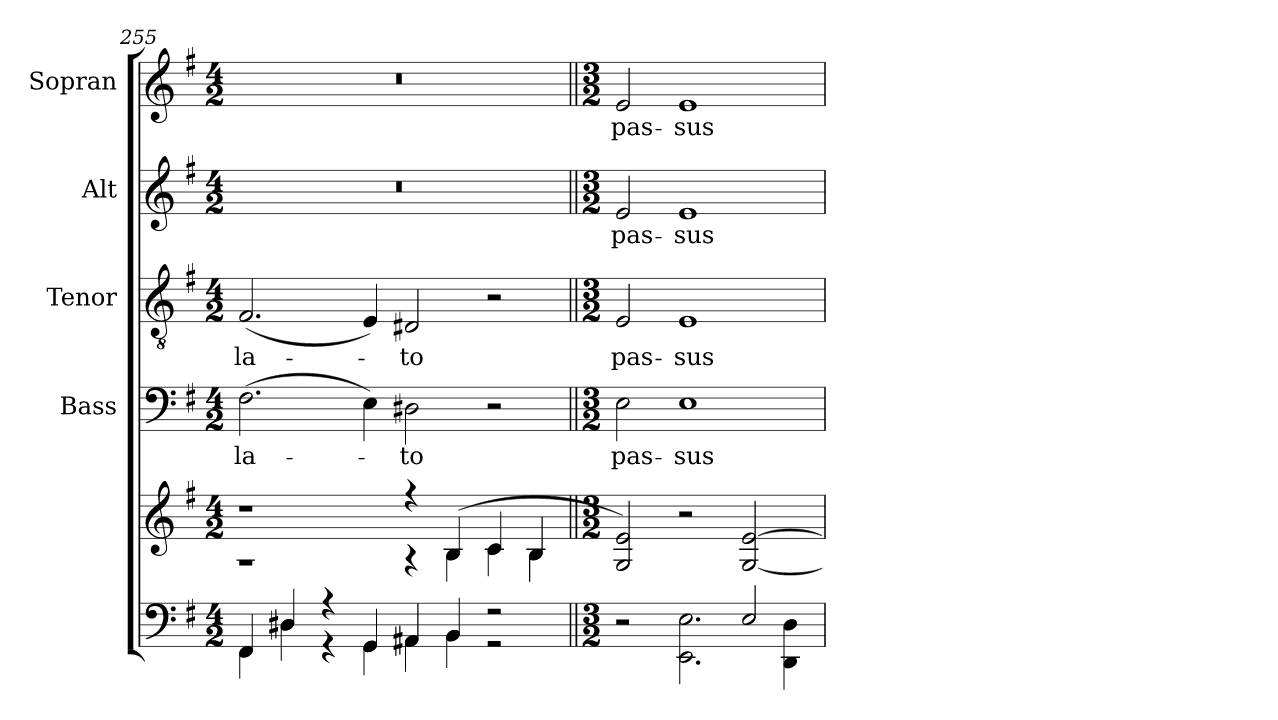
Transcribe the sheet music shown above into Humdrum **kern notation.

**kern	**kern	**kern	**text	**kern	**text	**kern	**text	**kern	**text
*part5	*part5	*part4	*part4	*part3	*part3	*part2	*part2	*part1	*part1
*staff6	*staff5	*staff4	*staff4	*staff3	*staff3	*staff2	*staff2	*staff1	*staff1
*	*	*I"Bass	*	*I"Tenor	*	*I"Alt	*	*I"Sopran	*
*	*	*I'B.	*	*I'T.	*	*I'A.	*	*I'S.	*
*clefF4	*clefG2	*clefF4	*	*clefGv2	*	*clefG2	*	*clefG2	*
*k[f#]	*k[f#]	*k[f#]	*	*k[f#]	*	*k[f#]	*	*k[f#]	*
*G:	*G:	*G:	*	*G:	*	*G:	*	*G:	*
*M4/2	*M4/2	*M4/2	*	*M4/2	*	*M4/2	*	*M4/2	*
=255	=255	=255	=255	=255	=255	=255	=255	=255	=255
*^	*^	*	*	*	*	*	*	*	*
!	!	!	!	!	!LO:LY:b	!	!LO:LY:b	!	!	!	!
4FF#/	4FF#\	1r	1r	(>2.F#\	-la-	(<2.F#/	-la-	0r	.	0r	.
4D#X/	4D#\	.	.	.	.	.	.	.	.	.	.
4r	4r	.	.	.	.	.	.	.	.	.	.
4GG/	4GG\	.	.	4E\)	.	4E/)	.	.	.	.	.
!	!	!	!	!	!LO:LY:b	!	!LO:LY:b	!	!	!	!
4AA#X/	4AA#\	4r	4r	2D#X\	-to	2D#X/	-to	.	.	.	.
4BB/	4BB\	(4B/	4B\	.	.	.	.	.	.	.	.
2r	2r	4c/	4c\	2r	.	2r	.	.	.	.	.
.	.	4B/	4B\	.	.	.	.	.	.	.	.
*	*	*v	*v	*	*	*	*	*	*	*	*
!!LO:PB:g=z
=256||	=256||	=256||	=256||	=256||	=256||	=256||	=256||	=256||	=256||	=256||
*M3/2	*	*M3/2	*M3/2	*	*M3/2	*	*M3/2	*	*M3/2	*
*	*	*^	*	*	*	*	*	*	*	*
!	!	!	!	!	!LO:LY:b	!	!LO:LY:b	!	!LO:LY:b	!	!LO:LY:b
*	*	*v	*v	*	*	*	*	*	*	*	*
1ryy	2r	2G/ 2e/)	2E\	pas-	2E/	pas-	2e/	pas-	2e/	pas-
!	!	!	!	!LO:LY:b	!	!LO:LY:b	!	!LO:LY:b	!	!LO:LY:b
.	2.EE\ 2.E\	2r	1E	-sus	1E	-sus	1e	-sus	1e	-sus
2E/	.	[2G/ [2e/	.	.	.	.	.	.	.	.
.	4DD\ 4D\	.	.	.	.	.	.	.	.	.
*v	*v	*	*	*	*	*	*	*	*	*
=	=	=	=	=	=	=	=	=	=
*-	*-	*-	*-	*-	*-	*-	*-	*-	*-
